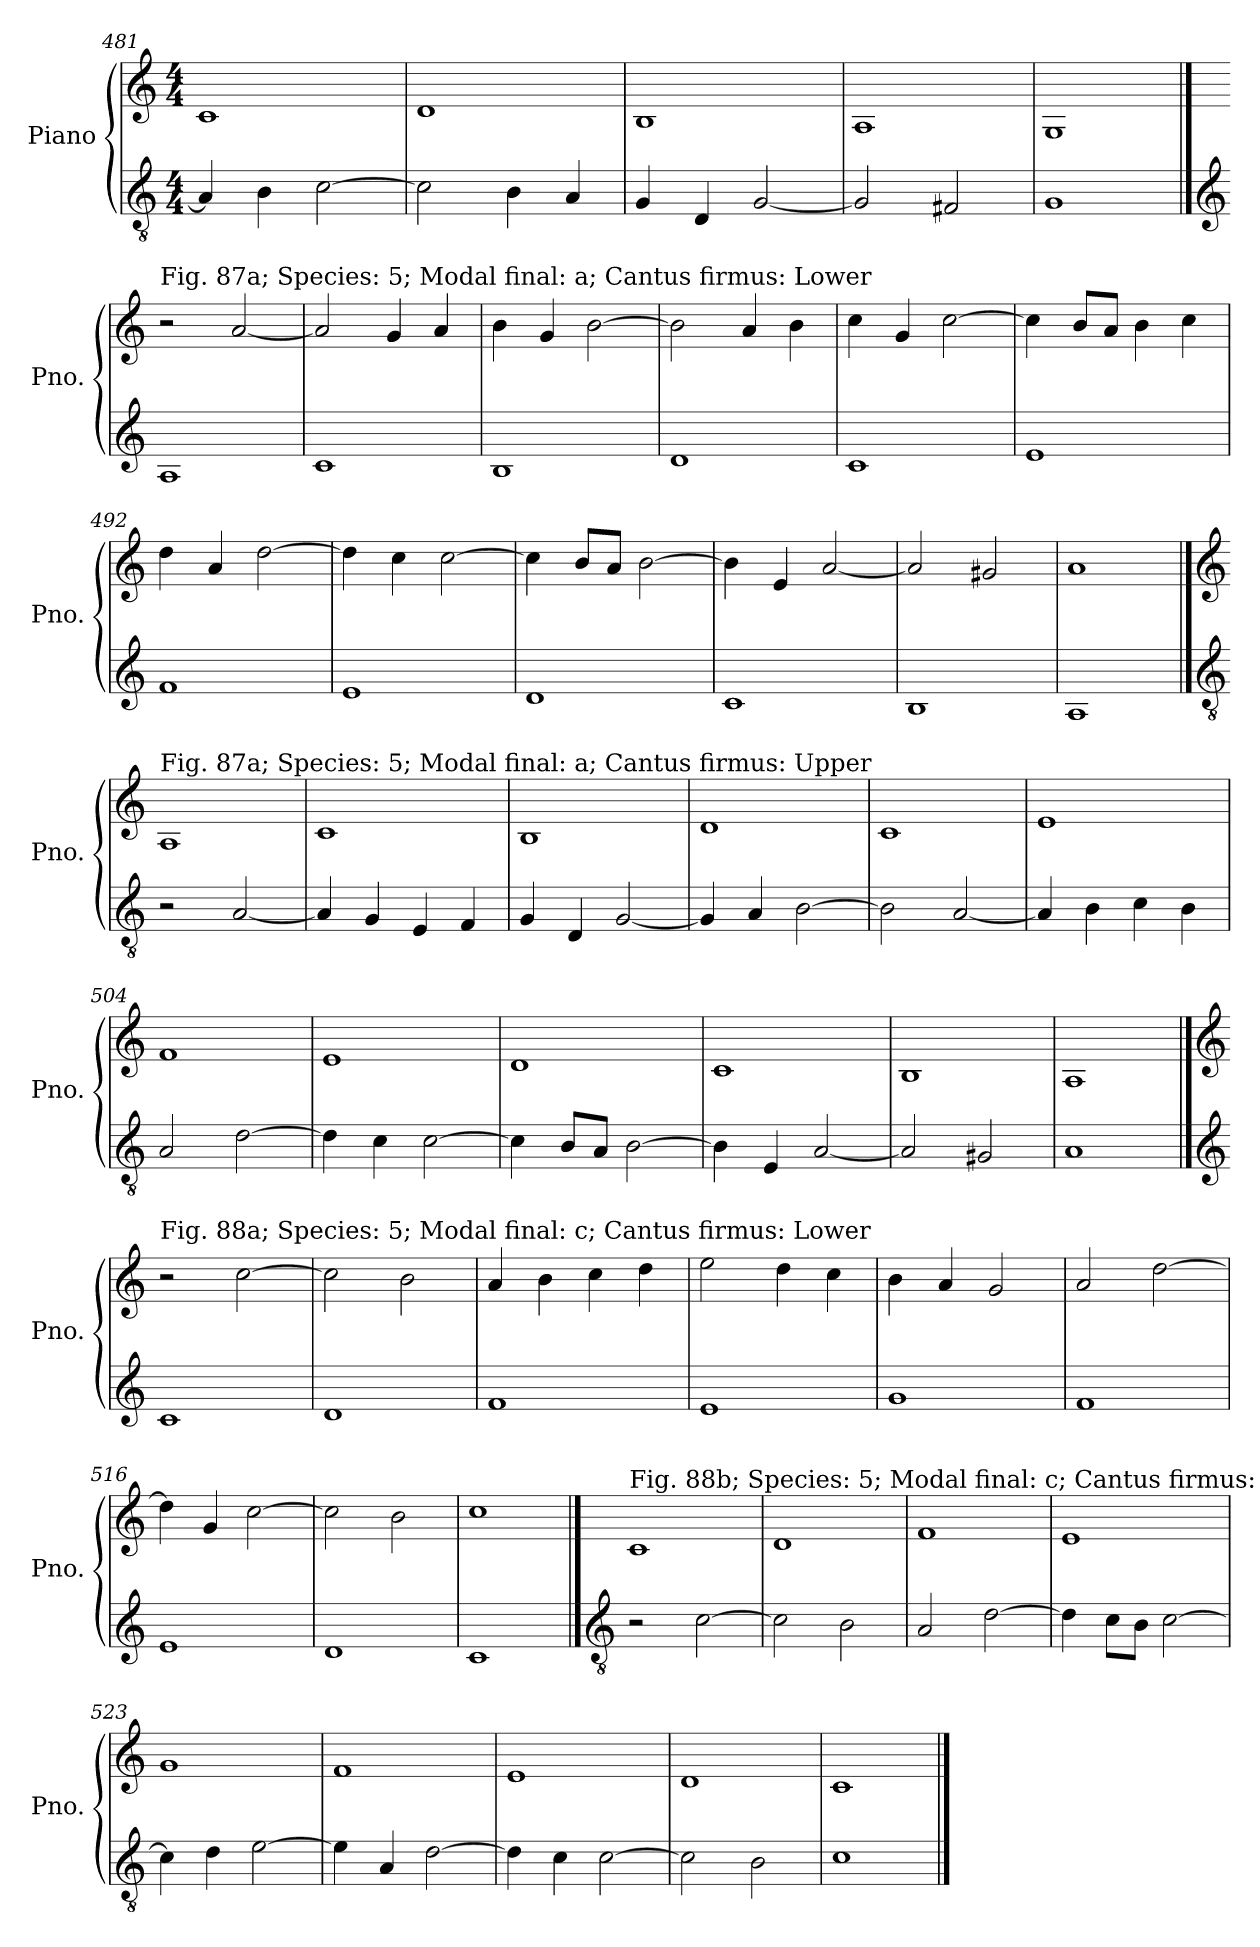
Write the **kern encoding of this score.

**kern	**kern
*part1	*part1
*staff2	*staff1
*I"Piano	*
*I'Pno.	*
*clefGv2	*clefG2
*k[]	*k[]
*M4/4	*M4/4
=481	=481
4A/]	1c
4B\	.
[2c\	.
=482	=482
2c\]	1d
4B\	.
4A/	.
=483	=483
4G/	1B
4D/	.
[2G/	.
=484	=484
2G/]	1A
2F#X/	.
=485	=485
1G	1G
!!LO:LB:g=z
==486	==486
*clefG2	*
!	!LO:TX:a:t=Fig. 87a; Species&colon; 5; Modal final&colon; a; Cantus firmus&colon; Lower
1A	2r
.	[2a/
=487	=487
1c	2a/]
.	4g/
.	4a/
=488	=488
1B	4b\
.	4g/
.	[2b\
=489	=489
1d	2b\]
.	4a/
.	4b\
=490	=490
1c	4cc\
.	4g/
.	[2cc\
=491	=491
1e	4cc\]
.	8b/L
.	8a/J
.	4b\
.	4cc\
!!LO:LB:g=z
=492	=492
1f	4dd\
.	4a/
.	[2dd\
=493	=493
1e	4dd\]
.	4cc\
.	[2cc\
=494	=494
1d	4cc\]
.	8b/L
.	8a/J
.	[2b\
=495	=495
1c	4b\]
.	4e/
.	[2a/
=496	=496
1B	2a/]
.	2g#X/
=497	=497
1A	1a
!!LO:PB:g=z
==498	==498
*clefGv2	*clefG2
!	!LO:TX:a:t=Fig. 87a; Species&colon; 5; Modal final&colon; a; Cantus firmus&colon; Upper
2r	1A
[2A/	.
=499	=499
4A/]	1c
4G/	.
4E/	.
4F/	.
=500	=500
4G/	1B
4D/	.
[2G/	.
=501	=501
4G/]	1d
4A/	.
[2B\	.
=502	=502
2B\]	1c
[2A/	.
=503	=503
4A/]	1e
4B\	.
4c\	.
4B\	.
!!LO:LB:g=z
=504	=504
2A/	1f
[2d\	.
=505	=505
4d\]	1e
4c\	.
[2c\	.
=506	=506
4c\]	1d
8B/L	.
8A/J	.
[2B\	.
=507	=507
4B\]	1c
4E/	.
[2A/	.
=508	=508
2A/]	1B
2G#X/	.
=509	=509
1A	1A
!!LO:LB:g=z
==510	==510
*clefG2	*clefG2
!	!LO:TX:a:t=Fig. 88a; Species&colon; 5; Modal final&colon; c; Cantus firmus&colon; Lower
1c	2r
.	[2cc\
=511	=511
1d	2cc\]
.	2b\
=512	=512
1f	4a/
.	4b\
.	4cc\
.	4dd\
=513	=513
1e	2ee\
.	4dd\
.	4cc\
!!LO:LB:g=z
=514	=514
1g	4b\
.	4a/
.	2g/
=515	=515
1f	2a/
.	[2dd\
=516	=516
1e	4dd\]
.	4g/
.	[2cc\
=517	=517
1d	2cc\]
.	2b\
=518	=518
1c	1cc
!!LO:LB:g=z
==519	==519
*clefGv2	*
!	!LO:TX:a:t=Fig. 88b; Species&colon; 5; Modal final&colon; c; Cantus firmus&colon; Upper
2r	1c
[2c\	.
=520	=520
2c\]	1d
2B\	.
=521	=521
2A/	1f
[2d\	.
=522	=522
4d\]	1e
8c\L	.
8B\J	.
[2c\	.
=523	=523
4c\]	1g
4d\	.
[2e\	.
!!LO:LB:g=z
=524	=524
4e\]	1f
4A/	.
[2d\	.
=525	=525
4d\]	1e
4c\	.
[2c\	.
=526	=526
2c\]	1d
2B\	.
=527	=527
1c	1c
==	==
*-	*-
